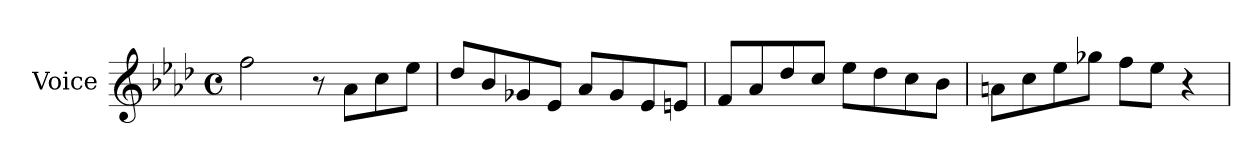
**kern
*part1
*staff1
*I"Voice
*I'Voice
*clefG2
*k[b-e-a-d-]
*M4/4
*met(c)
=1
2ff\
8r
8a-\L
8cc\
8ee-\J
=2
8dd-/L
8b-/
8g-X/
8e-/J
8a-/L
8g-/
8e-/
8en/J
=3
8f/L
8a-/
8dd-/
8cc/J
8ee-\L
8dd-\
8cc\
8b-\J
=4
8an\L
8cc\
8ee-\
8gg-X\J
8ff\L
8ee-\J
4r
=
*-
